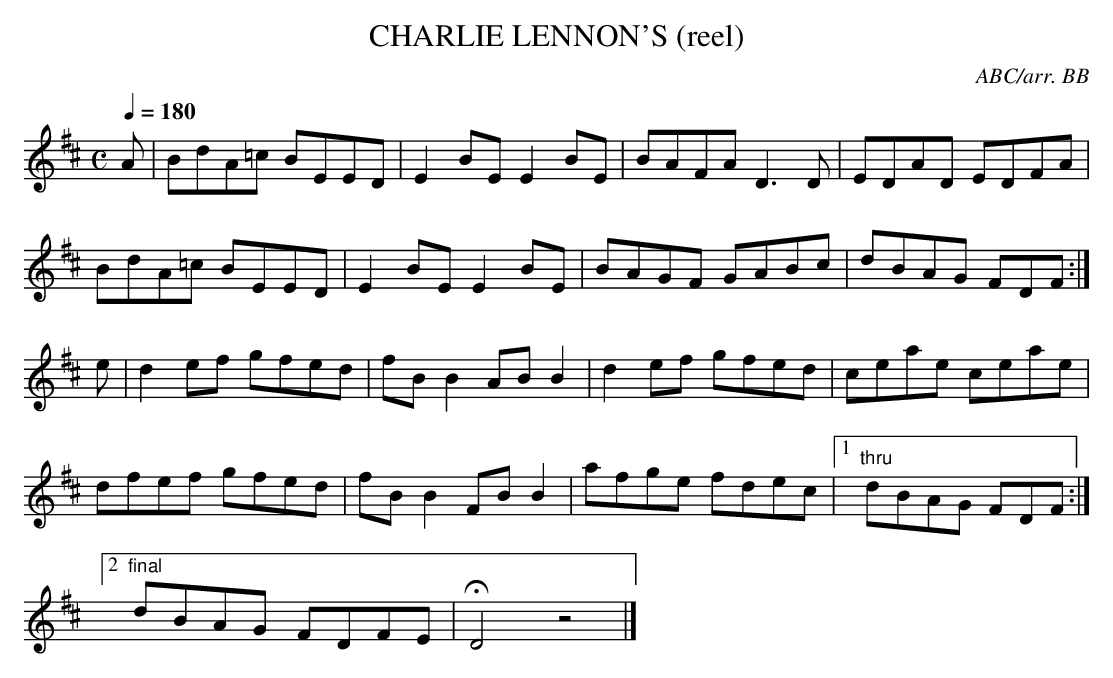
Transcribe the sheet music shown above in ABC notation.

X:1
T:CHARLIE LENNON'S (reel)
C:ABC/arr. BB
M:C
Q:1/4=180
L:1/8
K:D
A|BdA=c BEED|E2BE E2BE|BAFA D3D|EDAD EDFA|
BdA=c BEED|E2BE E2BE|BAGF GABc|dBAG FDF :|
e|d2ef gfed|fBB2 ABB2|d2ef gfed|ceae ceae|
dfef gfed|fBB2 FBB2|afge fdec|1 "thru"dBAG FDF :|
[2 "final"dBAG FDFE|HD4z4|]
